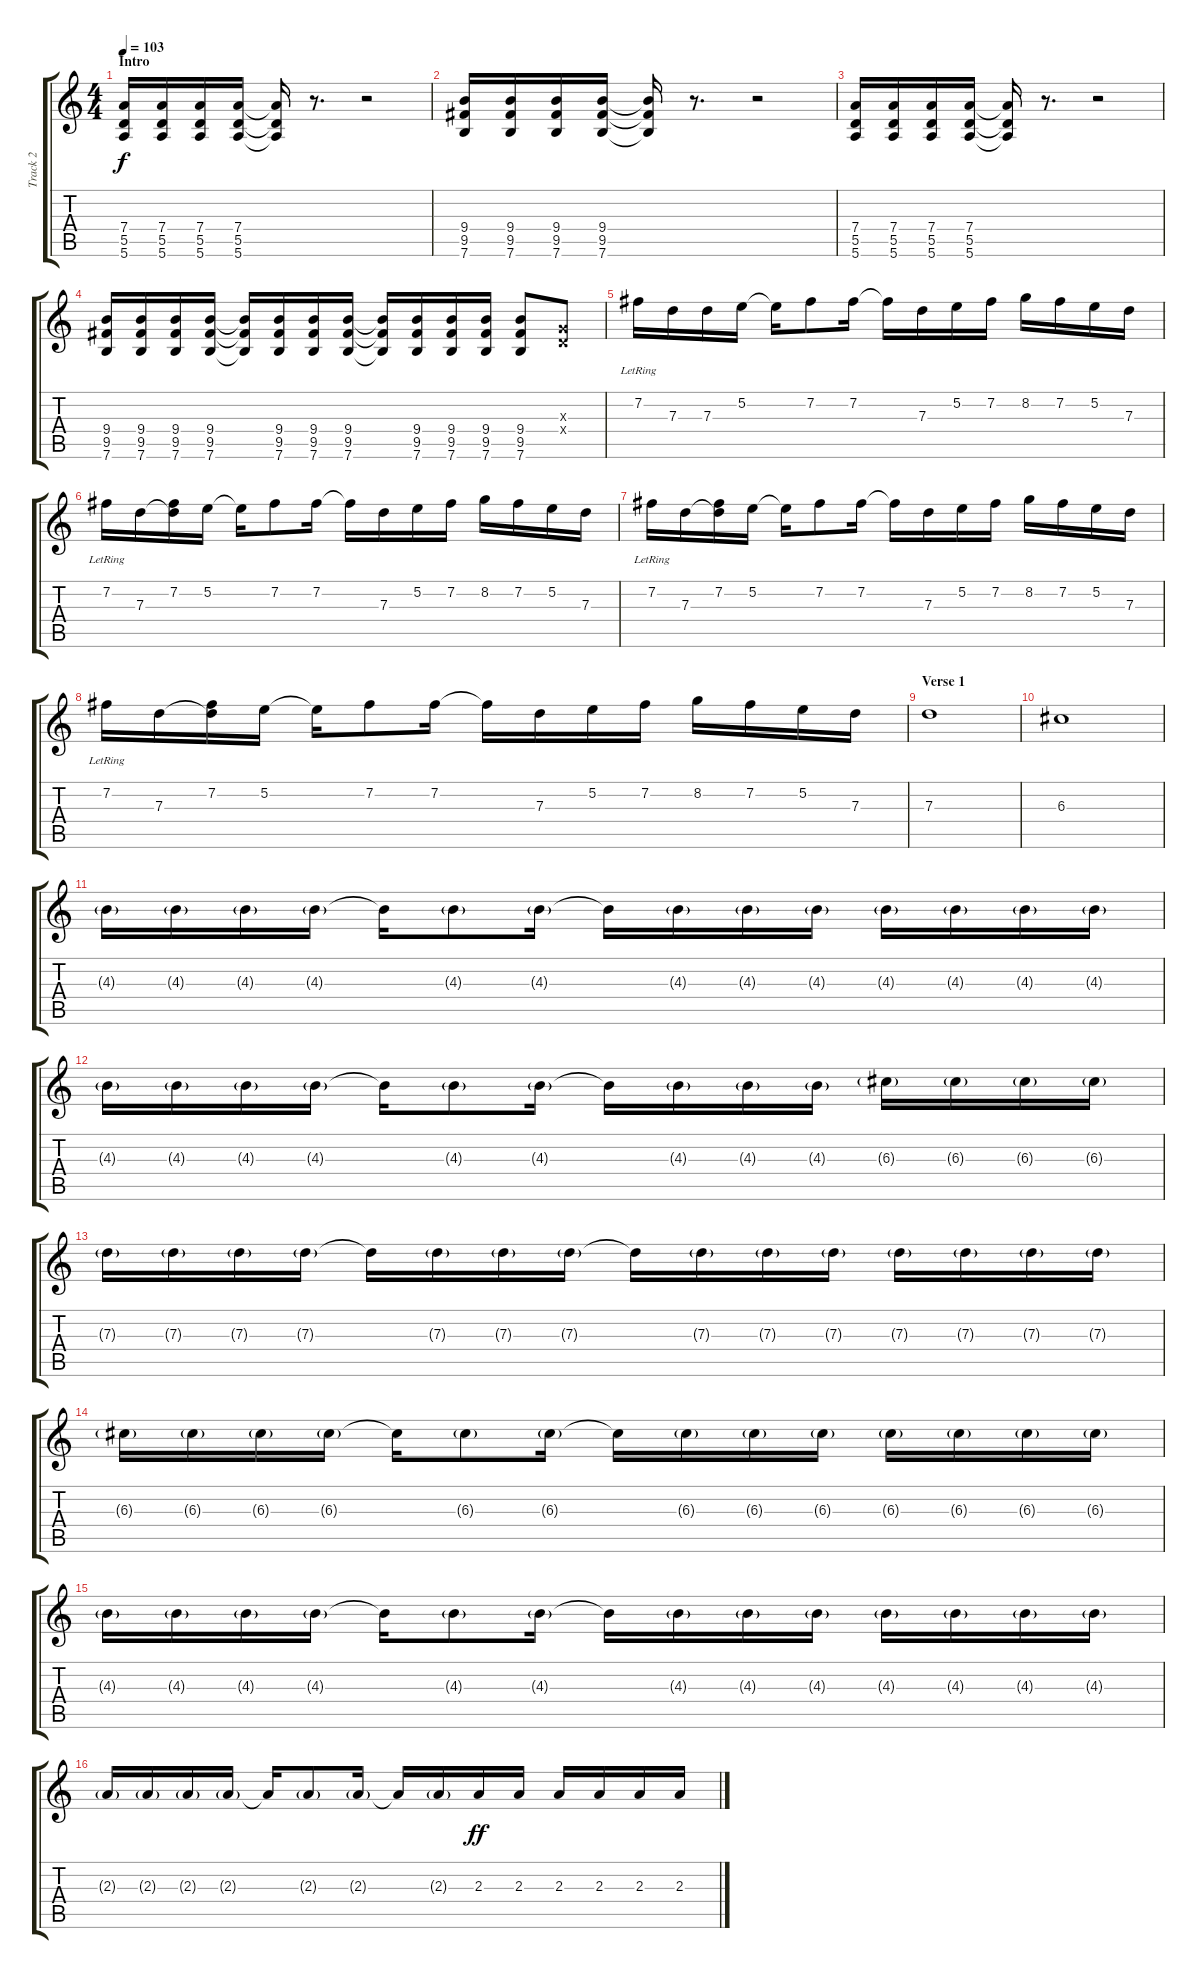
\track ("Track 2" "Track 2") {instrument overdrivenguitar}
\staff {score tabs}
\tuning (E4 B3 G3 D3 A2 E2) {hide}
\ts (4 4)
\section ("" "Intro")
\tempo 103
\clef g2
\ks c
(7.4 5.5 5.6).16{dy f instrument overdrivenguitar} (7.4 5.5 5.6).16 (7.4 5.5 5.6).16 (7.4 5.5 5.6).16 (7.4{t} 5.5{t} 5.6{t}).16 r.8{d} r.2 |
(9.4 9.5 7.6).16 (9.4 9.5 7.6).16 (9.4 9.5 7.6).16 (9.4 9.5 7.6).16 (9.4{t} 9.5{t} 7.6{t}).16 r.8{d} r.2 |
(7.4 5.5 5.6).16 (7.4 5.5 5.6).16 (7.4 5.5 5.6).16 (7.4 5.5 5.6).16 (7.4{t} 5.5{t} 5.6{t}).16 r.8{d} r.2 |
(9.4 9.5 7.6).16 (9.4 9.5 7.6).16 (9.4 9.5 7.6).16 (9.4 9.5 7.6).16 (9.4{t} 9.5{t} 7.6{t}).16 (9.4 9.5 7.6).16 (9.4 9.5 7.6).16 (9.4 9.5 7.6).16 (9.4{t} 9.5{t} 7.6{t}).16 (9.4 9.5 7.6).16 (9.4 9.5 7.6).16 (9.4 9.5 7.6).16 (9.4 9.5 7.6).8 (0.3{x} 0.4{x}).8 |
7.2{lr}.16 7.3.16 7.3.16 5.2.16 5.2{t}.16 7.2.8 7.2.16 7.2{t}.16 7.3.16 5.2.16 7.2.16 8.2.16 7.2.16 5.2.16 7.3.16 |
7.2{lr}.16 7.3.16 (7.2 7.3{t}).16 5.2.16 5.2{t}.16 7.2.8 7.2.16 7.2{t}.16 7.3.16 5.2.16 7.2.16 8.2.16 7.2.16 5.2.16 7.3.16 |
7.2{lr}.16 7.3.16 (7.2 7.3{t}).16 5.2.16 5.2{t}.16 7.2.8 7.2.16 7.2{t}.16 7.3.16 5.2.16 7.2.16 8.2.16 7.2.16 5.2.16 7.3.16 |
7.2{lr}.16 7.3.16 (7.2 7.3{t}).16 5.2.16 5.2{t}.16 7.2.8 7.2.16 7.2{t}.16 7.3.16 5.2.16 7.2.16 8.2.16 7.2.16 5.2.16 7.3.16 |
\section ("" "Verse 1")
7.3.1 |
6.3.1 |
4.3{g}.16 4.3{g}.16 4.3{g}.16 4.3{g}.16 4.3{t}.16 4.3{g}.8 4.3{g}.16 4.3{t}.16 4.3{g}.16 4.3{g}.16 4.3{g}.16 4.3{g}.16 4.3{g}.16 4.3{g}.16 4.3{g}.16 |
4.3{g}.16 4.3{g}.16 4.3{g}.16 4.3{g}.16 4.3{t}.16 4.3{g}.8 4.3{g}.16 4.3{t}.16 4.3{g}.16 4.3{g}.16 4.3{g}.16 6.3{g}.16 6.3{g}.16 6.3{g}.16 6.3{g}.16 |
7.3{g}.16 7.3{g}.16 7.3{g}.16 7.3{g}.16 7.3{t}.16 7.3{g}.16 7.3{g}.16 7.3{g}.16 7.3{t}.16 7.3{g}.16 7.3{g}.16 7.3{g}.16 7.3{g}.16 7.3{g}.16 7.3{g}.16 7.3{g}.16 |
6.3{g}.16 6.3{g}.16 6.3{g}.16 6.3{g}.16 6.3{t}.16 6.3{g}.8 6.3{g}.16 6.3{t}.16 6.3{g}.16 6.3{g}.16 6.3{g}.16 6.3{g}.16 6.3{g}.16 6.3{g}.16 6.3{g}.16 |
4.3{g}.16 4.3{g}.16 4.3{g}.16 4.3{g}.16 4.3{t}.16 4.3{g}.8 4.3{g}.16 4.3{t}.16 4.3{g}.16 4.3{g}.16 4.3{g}.16 4.3{g}.16 4.3{g}.16 4.3{g}.16 4.3{g}.16 |
2.3{g}.16 2.3{g}.16 2.3{g}.16 2.3{g}.16 2.3{t}.16 2.3{g}.8 2.3{g}.16 2.3{t}.16 2.3{g}.16 2.3.16{dy ff} 2.3.16 2.3.16 2.3.16 2.3.16 2.3.16
